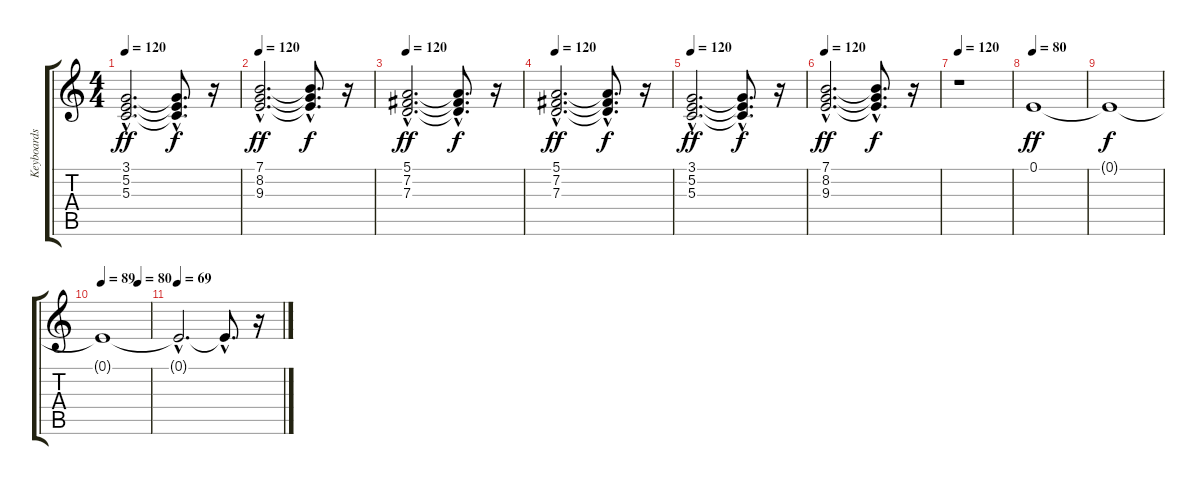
\track ("Keyboards" "Keyboards") {instrument synthstrings1}
\staff {score tabs}
\tuning (E4 B3 G3 D3 A2 E2) {hide}
\ts (4 4)
\tempo 120
\clef g2
\ks c
(3.1{hac} 5.2{hac} 5.3{hac}).2{d dy ff} (3.1{hac t} 5.2{hac t} 5.3{hac t}).8{d dy f} r.16 |
\tempo 120
(7.1{hac} 8.2{hac} 9.3{hac}).2{d dy ff} (7.1{hac t} 8.2{hac t} 9.3{hac t}).8{d dy f} r.16 |
\tempo 120
(5.1{hac} 7.2{hac} 7.3{hac}).2{d dy ff} (5.1{hac t} 7.2{hac t} 7.3{hac t}).8{d dy f} r.16 |
\tempo 120
(5.1{hac} 7.2{hac} 7.3{hac}).2{d dy ff} (5.1{hac t} 7.2{hac t} 7.3{hac t}).8{d dy f} r.16 |
\tempo 120
(3.1{hac} 5.2{hac} 5.3{hac}).2{d dy ff} (3.1{hac t} 5.2{hac t} 5.3{hac t}).8{d dy f} r.16 |
\tempo 120
(7.1{hac} 8.2{hac} 9.3{hac}).2{d dy ff} (7.1{hac t} 8.2{hac t} 9.3{hac t}).8{d dy f} r.16 |
\tempo 120
r.1 |
\tempo 104
\tempo 80
0.1.1{dy ff} |
0.1{t}.1{dy f} |
\tempo 89
\tempo (80 0.75)
0.1{t}.1 |
\tempo 69
0.1{hac t}.2{d} 0.1{hac t}.8{d} r.16
